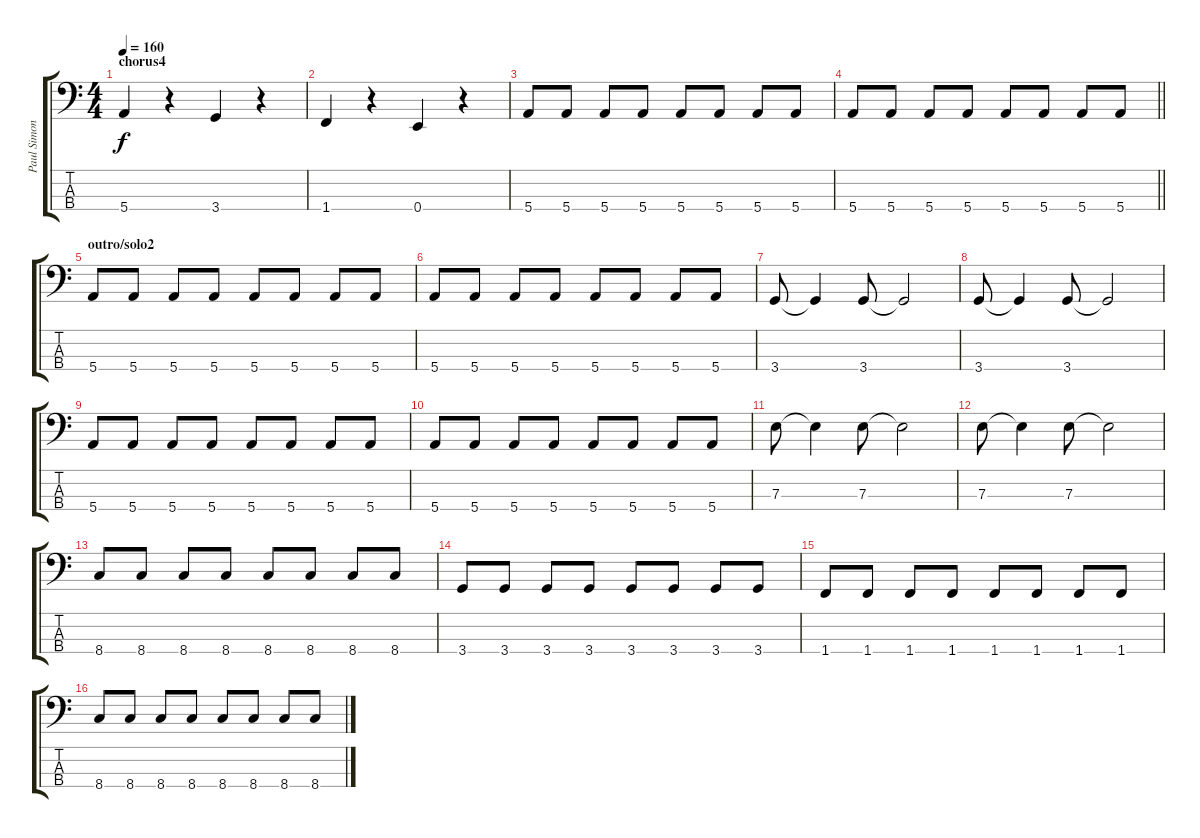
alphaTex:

\track ("Paul Simonom" "Paul Simon") {instrument electricbassfinger}
\staff {score tabs}
\tuning (G2 D2 A1 E1) {hide}
\ts (4 4)
\section ("" "chorus4")
\tempo 160
\clef f4
\ks c
5.4.4{dy f} r.4 3.4.4 r.4 |
1.4.4 r.4 0.4.4 r.4 |
5.4.8 5.4.8 5.4.8 5.4.8 5.4.8 5.4.8 5.4.8 5.4.8 |
\barLineRight lightlight
5.4.8 5.4.8 5.4.8 5.4.8 5.4.8 5.4.8 5.4.8 5.4.8 |
\section ("" "outro/solo2")
5.4.8 5.4.8 5.4.8 5.4.8 5.4.8 5.4.8 5.4.8 5.4.8 |
5.4.8 5.4.8 5.4.8 5.4.8 5.4.8 5.4.8 5.4.8 5.4.8 |
3.4.8 3.4{t}.4 3.4.8 3.4{t}.2 |
3.4.8 3.4{t}.4 3.4.8 3.4{t}.2 |
5.4.8 5.4.8 5.4.8 5.4.8 5.4.8 5.4.8 5.4.8 5.4.8 |
5.4.8 5.4.8 5.4.8 5.4.8 5.4.8 5.4.8 5.4.8 5.4.8 |
7.3.8 7.3{t}.4 7.3.8 7.3{t}.2 |
7.3.8 7.3{t}.4 7.3.8 7.3{t}.2 |
8.4.8 8.4.8 8.4.8 8.4.8 8.4.8 8.4.8 8.4.8 8.4.8 |
3.4.8 3.4.8 3.4.8 3.4.8 3.4.8 3.4.8 3.4.8 3.4.8 |
1.4.8 1.4.8 1.4.8 1.4.8 1.4.8 1.4.8 1.4.8 1.4.8 |
8.4.8 8.4.8 8.4.8 8.4.8 8.4.8 8.4.8 8.4.8 8.4.8
